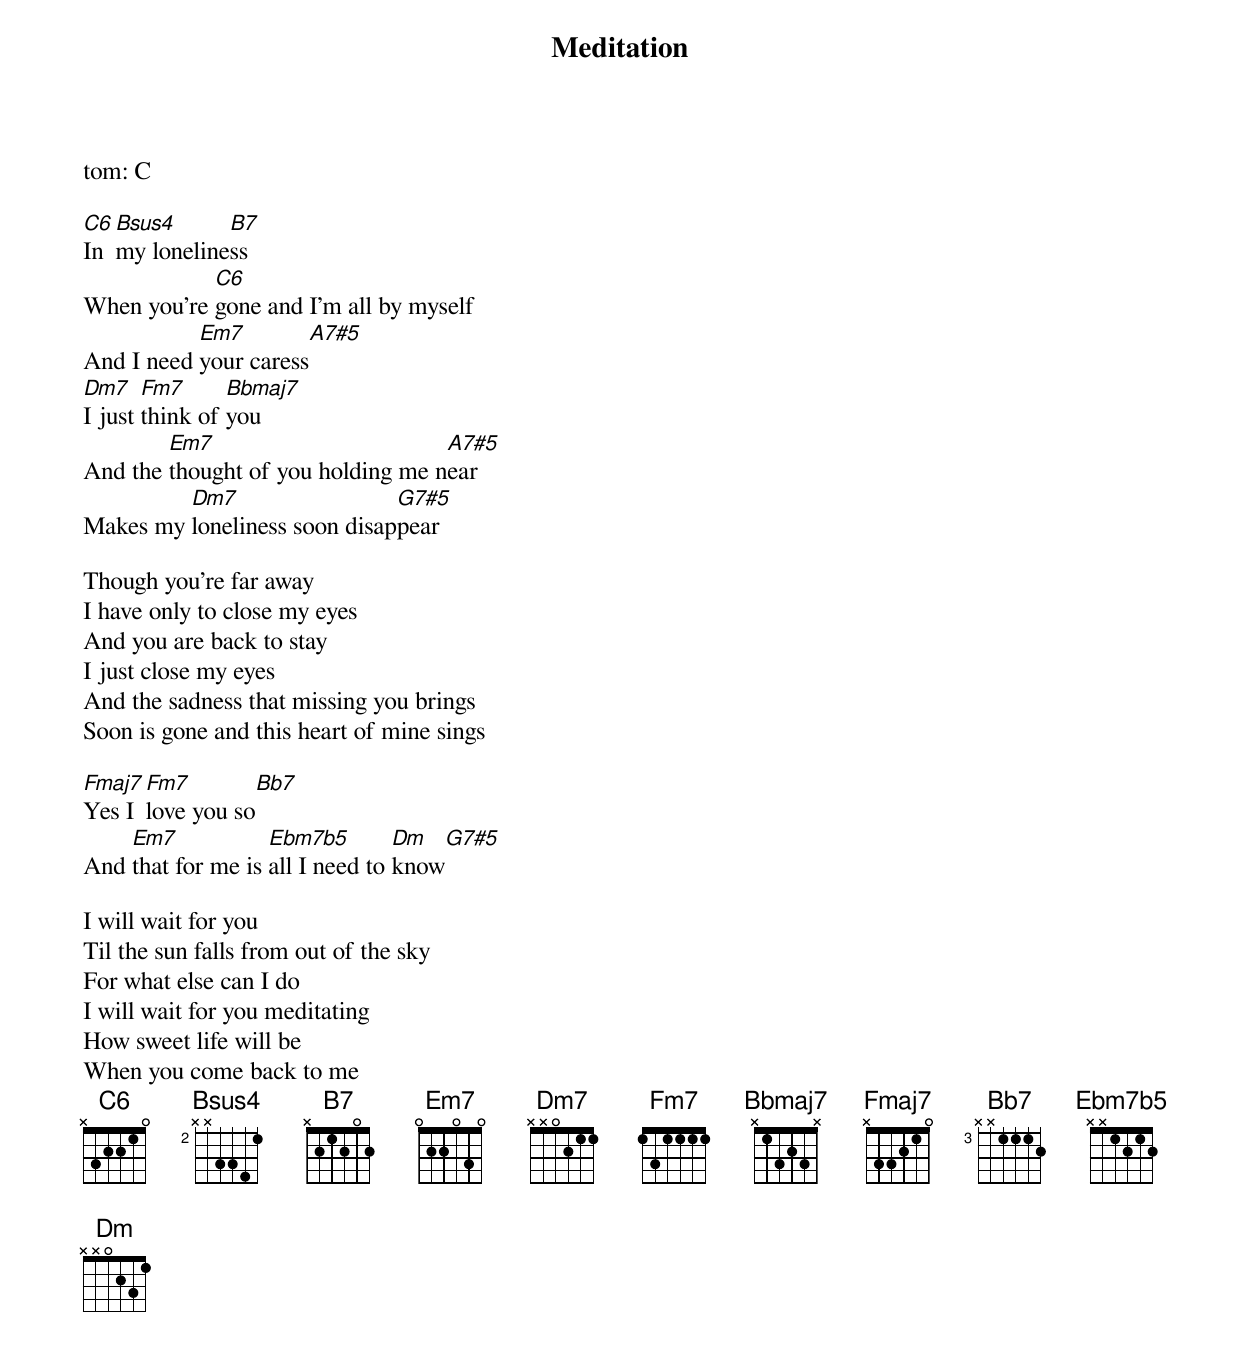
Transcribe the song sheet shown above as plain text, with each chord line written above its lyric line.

Meditation
tom: C

C6 Bsus4      B7
In my loneliness
            C6
When you're gone and I'm all by myself
           Em7         A7#5
And I need your caress
Dm7    Fm7      Bbmaj7
I just think of you
        Em7                        A7#5
And the thought of you holding me near
         Dm7                  G7#5
Makes my loneliness soon disappear

Though you're far away
I have only to close my eyes
And you are back to stay
I just close my eyes
And the sadness that missing you brings
Soon is gone and this heart of mine sings

Fmaj7 Fm7         Bb7
Yes I love you so
    Em7            Ebm7b5        Dm    G7#5
And that for me is all I need to know

I will wait for you
Til the sun falls from out of the sky
For what else can I do
I will wait for you meditating
How sweet life will be
When you come back to me
